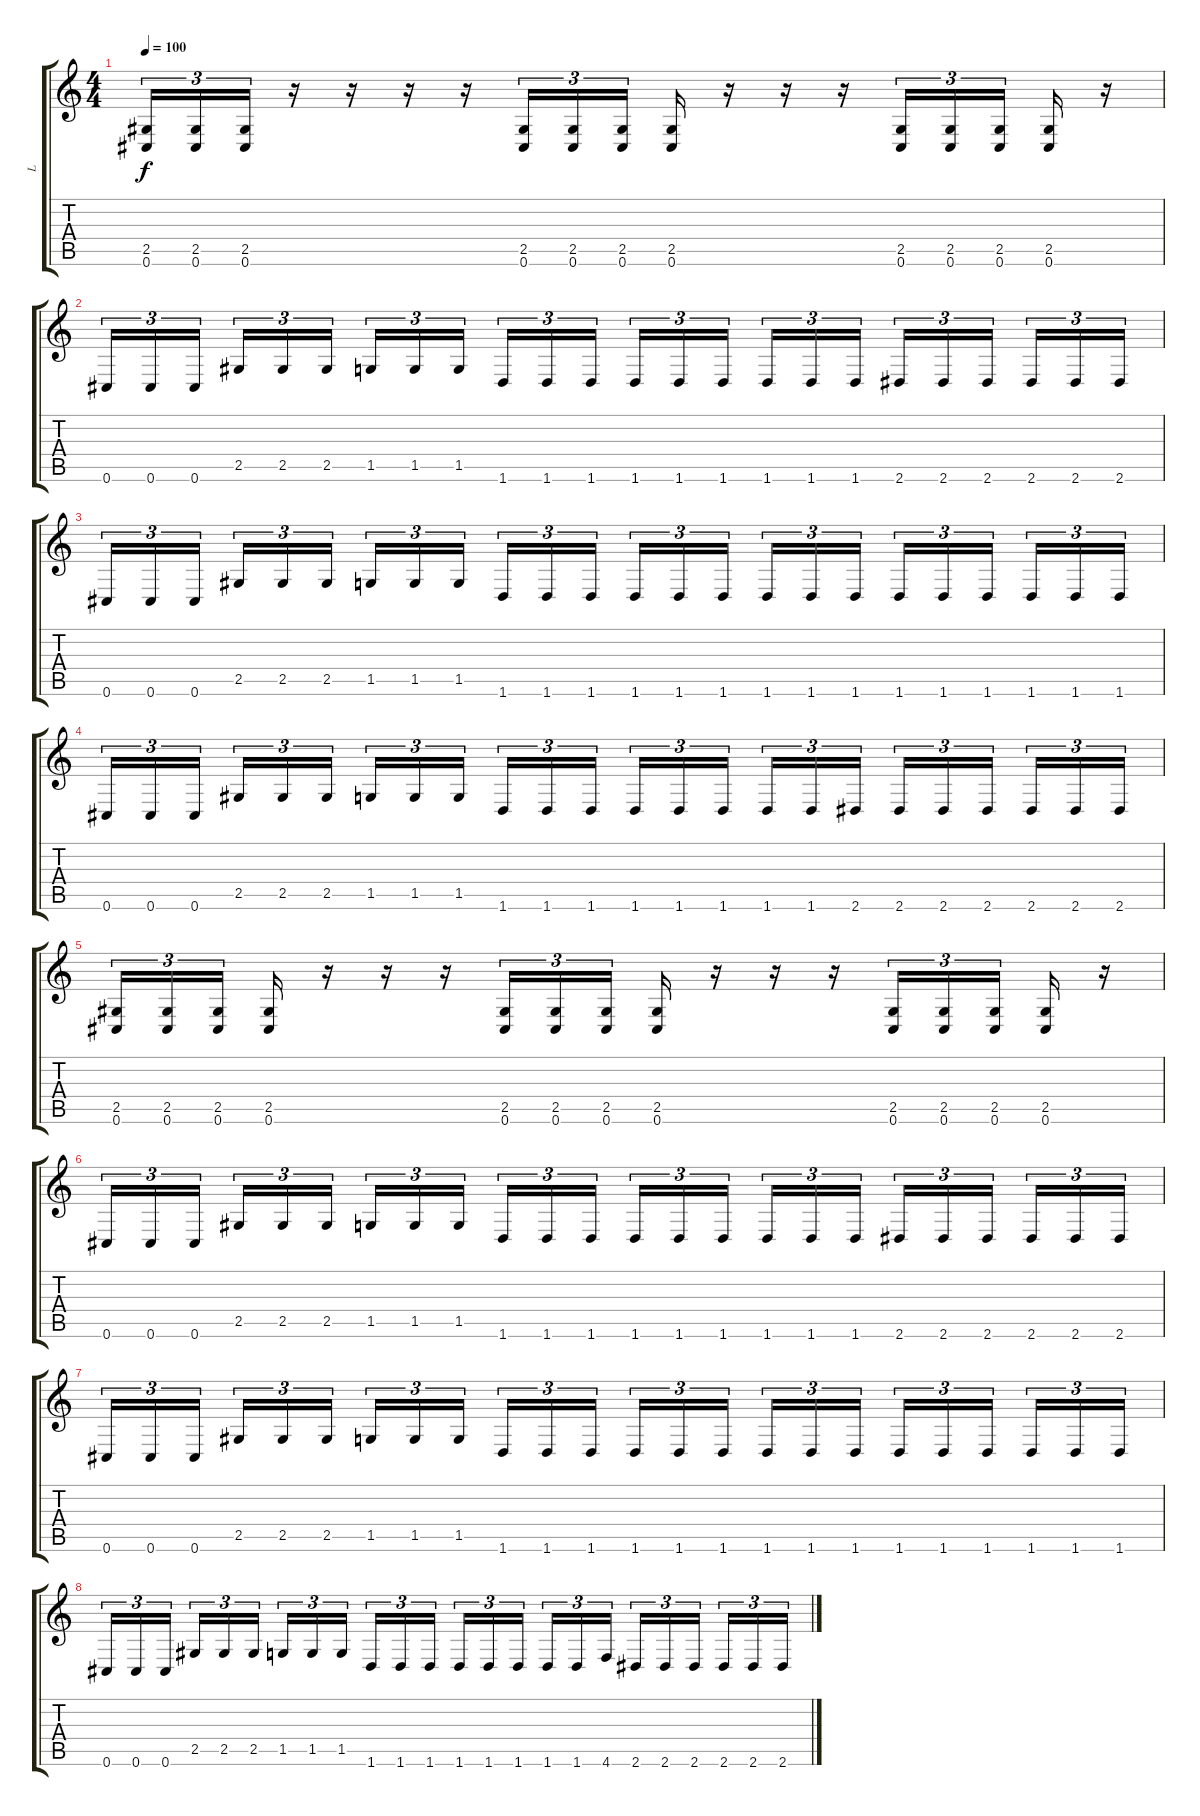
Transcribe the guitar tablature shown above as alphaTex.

\track ("L" "L") {instrument distortionguitar}
\staff {score tabs}
\tuning (Db4 Ab3 E3 B2 Gb2 Db2) {hide}
\ts (4 4)
\tempo 100
\clef g2
\ks c
(2.5 0.6).16{tu (3 2) dy f} (2.5 0.6).16{tu (3 2)} (2.5 0.6).16{tu (3 2)} r.16 r.16 r.16 r.16 (2.5 0.6).16{tu (3 2)} (2.5 0.6).16{tu (3 2)} (2.5 0.6).16{tu (3 2)} (2.5 0.6).16 r.16 r.16 r.16 (2.5 0.6).16{tu (3 2)} (2.5 0.6).16{tu (3 2)} (2.5 0.6).16{tu (3 2)} (2.5 0.6).16 r.16 |
\section ("" "")
0.6.16{tu (3 2)} 0.6.16{tu (3 2)} 0.6.16{tu (3 2)} 2.5.16{tu (3 2)} 2.5.16{tu (3 2)} 2.5.16{tu (3 2)} 1.5.16{tu (3 2)} 1.5.16{tu (3 2)} 1.5.16{tu (3 2)} 1.6.16{tu (3 2)} 1.6.16{tu (3 2)} 1.6.16{tu (3 2)} 1.6.16{tu (3 2)} 1.6.16{tu (3 2)} 1.6.16{tu (3 2)} 1.6.16{tu (3 2)} 1.6.16{tu (3 2)} 1.6.16{tu (3 2)} 2.6.16{tu (3 2)} 2.6.16{tu (3 2)} 2.6.16{tu (3 2)} 2.6.16{tu (3 2)} 2.6.16{tu (3 2)} 2.6.16{tu (3 2)} |
0.6.16{tu (3 2)} 0.6.16{tu (3 2)} 0.6.16{tu (3 2)} 2.5.16{tu (3 2)} 2.5.16{tu (3 2)} 2.5.16{tu (3 2)} 1.5.16{tu (3 2)} 1.5.16{tu (3 2)} 1.5.16{tu (3 2)} 1.6.16{tu (3 2)} 1.6.16{tu (3 2)} 1.6.16{tu (3 2)} 1.6.16{tu (3 2)} 1.6.16{tu (3 2)} 1.6.16{tu (3 2)} 1.6.16{tu (3 2)} 1.6.16{tu (3 2)} 1.6.16{tu (3 2)} 1.6.16{tu (3 2)} 1.6.16{tu (3 2)} 1.6.16{tu (3 2)} 1.6.16{tu (3 2)} 1.6.16{tu (3 2)} 1.6.16{tu (3 2)} |
0.6.16{tu (3 2)} 0.6.16{tu (3 2)} 0.6.16{tu (3 2)} 2.5.16{tu (3 2)} 2.5.16{tu (3 2)} 2.5.16{tu (3 2)} 1.5.16{tu (3 2)} 1.5.16{tu (3 2)} 1.5.16{tu (3 2)} 1.6.16{tu (3 2)} 1.6.16{tu (3 2)} 1.6.16{tu (3 2)} 1.6.16{tu (3 2)} 1.6.16{tu (3 2)} 1.6.16{tu (3 2)} 1.6.16{tu (3 2)} 1.6.16{tu (3 2)} 2.6.16{tu (3 2)} 2.6.16{tu (3 2)} 2.6.16{tu (3 2)} 2.6.16{tu (3 2)} 2.6.16{tu (3 2)} 2.6.16{tu (3 2)} 2.6.16{tu (3 2)} |
(2.5 0.6).16{tu (3 2)} (2.5 0.6).16{tu (3 2)} (2.5 0.6).16{tu (3 2)} (2.5 0.6).16 r.16 r.16 r.16 (2.5 0.6).16{tu (3 2)} (2.5 0.6).16{tu (3 2)} (2.5 0.6).16{tu (3 2)} (2.5 0.6).16 r.16 r.16 r.16 (2.5 0.6).16{tu (3 2)} (2.5 0.6).16{tu (3 2)} (2.5 0.6).16{tu (3 2)} (2.5 0.6).16 r.16 |
0.6.16{tu (3 2)} 0.6.16{tu (3 2)} 0.6.16{tu (3 2)} 2.5.16{tu (3 2)} 2.5.16{tu (3 2)} 2.5.16{tu (3 2)} 1.5.16{tu (3 2)} 1.5.16{tu (3 2)} 1.5.16{tu (3 2)} 1.6.16{tu (3 2)} 1.6.16{tu (3 2)} 1.6.16{tu (3 2)} 1.6.16{tu (3 2)} 1.6.16{tu (3 2)} 1.6.16{tu (3 2)} 1.6.16{tu (3 2)} 1.6.16{tu (3 2)} 1.6.16{tu (3 2)} 2.6.16{tu (3 2)} 2.6.16{tu (3 2)} 2.6.16{tu (3 2)} 2.6.16{tu (3 2)} 2.6.16{tu (3 2)} 2.6.16{tu (3 2)} |
0.6.16{tu (3 2)} 0.6.16{tu (3 2)} 0.6.16{tu (3 2)} 2.5.16{tu (3 2)} 2.5.16{tu (3 2)} 2.5.16{tu (3 2)} 1.5.16{tu (3 2)} 1.5.16{tu (3 2)} 1.5.16{tu (3 2)} 1.6.16{tu (3 2)} 1.6.16{tu (3 2)} 1.6.16{tu (3 2)} 1.6.16{tu (3 2)} 1.6.16{tu (3 2)} 1.6.16{tu (3 2)} 1.6.16{tu (3 2)} 1.6.16{tu (3 2)} 1.6.16{tu (3 2)} 1.6.16{tu (3 2)} 1.6.16{tu (3 2)} 1.6.16{tu (3 2)} 1.6.16{tu (3 2)} 1.6.16{tu (3 2)} 1.6.16{tu (3 2)} |
0.6.16{tu (3 2)} 0.6.16{tu (3 2)} 0.6.16{tu (3 2)} 2.5.16{tu (3 2)} 2.5.16{tu (3 2)} 2.5.16{tu (3 2)} 1.5.16{tu (3 2)} 1.5.16{tu (3 2)} 1.5.16{tu (3 2)} 1.6.16{tu (3 2)} 1.6.16{tu (3 2)} 1.6.16{tu (3 2)} 1.6.16{tu (3 2)} 1.6.16{tu (3 2)} 1.6.16{tu (3 2)} 1.6.16{tu (3 2)} 1.6.16{tu (3 2)} 4.6.16{tu (3 2)} 2.6.16{tu (3 2)} 2.6.16{tu (3 2)} 2.6.16{tu (3 2)} 2.6.16{tu (3 2)} 2.6.16{tu (3 2)} 2.6.16{tu (3 2)}
